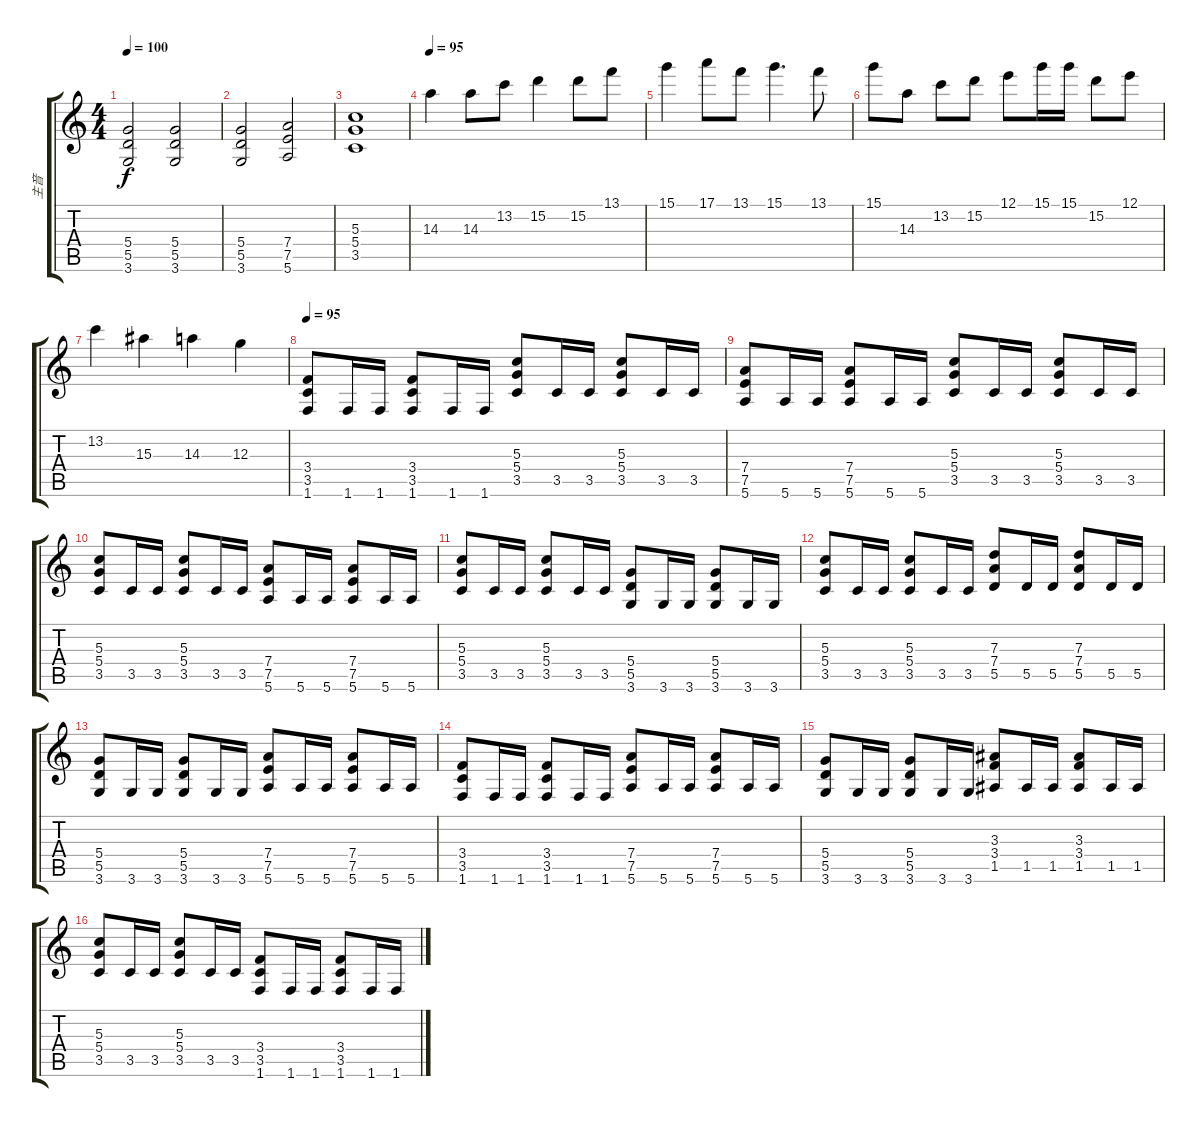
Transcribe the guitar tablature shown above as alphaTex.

\track ("主音" "主音") {instrument overdrivenguitar}
\staff {score tabs}
\tuning (E4 B3 G3 D3 A2 E2) {hide}
\ts (4 4)
\tempo 100
\clef g2
\ks c
(5.4 5.5 3.6).2{dy f} (5.4 5.5 3.6).2 |
(5.4 5.5 3.6).2 (7.4 7.5 5.6).2 |
(5.3 5.4 3.5).1 |
\tempo 95
14.3.4{volume 14 instrument overdrivenguitar} 14.3.8 13.2.8 15.2.4 15.2.8 13.1.8 |
15.1.4 17.1.8 13.1.8 15.1.4{d} 13.1.8 |
15.1.8 14.3.8 13.2.8 15.2.8 12.1.8 15.1.16 15.1.16 15.2.8 12.1.8 |
13.2.4 15.3.4 14.3.4 12.3.4 |
\tempo 95
(3.4 3.5 1.6).8{instrument distortionguitar} 1.6.16 1.6.16 (3.4 3.5 1.6).8 1.6.16 1.6.16 (5.3 5.4 3.5).8 3.5.16 3.5.16 (5.3 5.4 3.5).8 3.5.16 3.5.16 |
(7.4 7.5 5.6).8 5.6.16 5.6.16 (7.4 7.5 5.6).8 5.6.16 5.6.16 (5.3 5.4 3.5).8 3.5.16 3.5.16 (5.3 5.4 3.5).8 3.5.16 3.5.16 |
(5.3 5.4 3.5).8 3.5.16 3.5.16 (5.3 5.4 3.5).8 3.5.16 3.5.16 (7.4 7.5 5.6).8 5.6.16 5.6.16 (7.4 7.5 5.6).8 5.6.16 5.6.16 |
(5.3 5.4 3.5).8 3.5.16 3.5.16 (5.3 5.4 3.5).8 3.5.16 3.5.16 (5.4 5.5 3.6).8 3.6.16 3.6.16 (5.4 5.5 3.6).8 3.6.16 3.6.16 |
(5.3 5.4 3.5).8 3.5.16 3.5.16 (5.3 5.4 3.5).8 3.5.16 3.5.16 (7.3 7.4 5.5).8 5.5.16 5.5.16 (7.3 7.4 5.5).8 5.5.16 5.5.16 |
(5.4 5.5 3.6).8 3.6.16 3.6.16 (5.4 5.5 3.6).8 3.6.16 3.6.16 (7.4 7.5 5.6).8 5.6.16 5.6.16 (7.4 7.5 5.6).8 5.6.16 5.6.16 |
(3.4 3.5 1.6).8 1.6.16 1.6.16 (3.4 3.5 1.6).8 1.6.16 1.6.16 (7.4 7.5 5.6).8 5.6.16 5.6.16 (7.4 7.5 5.6).8 5.6.16 5.6.16 |
(5.4 5.5 3.6).8 3.6.16 3.6.16 (5.4 5.5 3.6).8 3.6.16 3.6.16 (3.3 3.4 1.5).8 1.5.16 1.5.16 (3.3 3.4 1.5).8 1.5.16 1.5.16 |
(5.3 5.4 3.5).8 3.5.16 3.5.16{txt ""} (5.3 5.4 3.5).8 3.5.16 3.5.16 (3.4 3.5 1.6).8 1.6.16 1.6.16 (3.4 3.5 1.6).8 1.6.16 1.6.16
